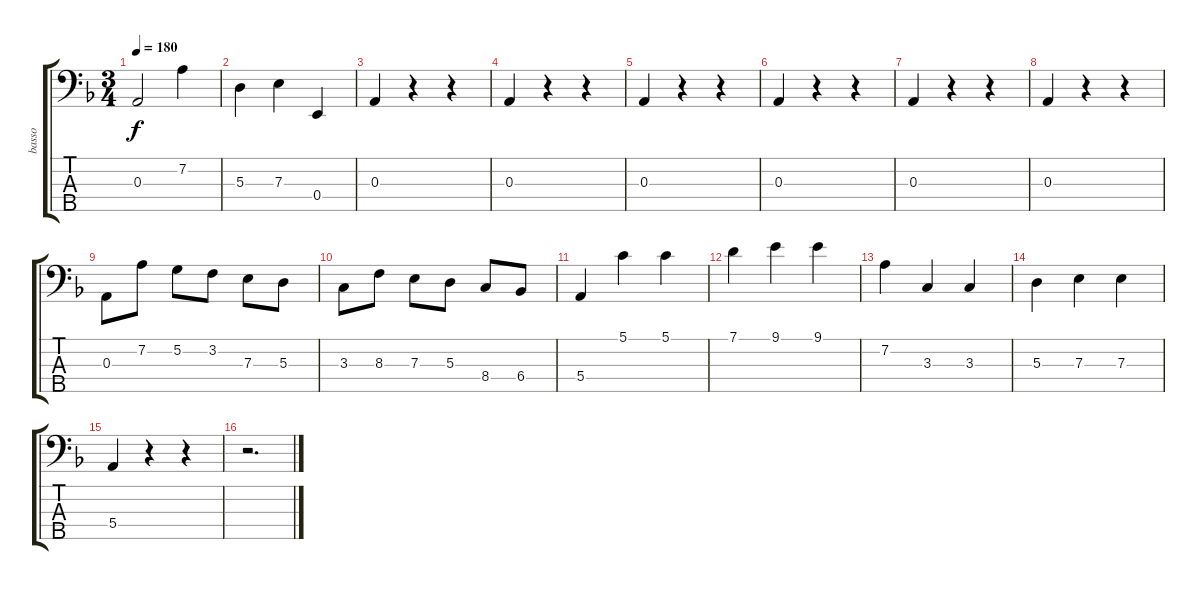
\track ("basso" "basso") {instrument electricbassfinger}
\staff {score tabs}
\tuning (G2 D2 A1 E1 B0) {hide}
\ts (3 4)
\tempo 180
\clef f4
\ks dminor
0.3.2{dy f} 7.2.4 |
5.3.4 7.3.4 0.4.4 |
0.3.4 r.4 r.4 |
0.3.4 r.4 r.4 |
0.3.4 r.4 r.4 |
0.3.4 r.4 r.4 |
0.3.4 r.4 r.4 |
0.3.4 r.4 r.4 |
0.3.8 7.2.8 5.2.8 3.2.8 7.3.8 5.3.8 |
3.3.8 8.3.8 7.3.8 5.3.8 8.4.8 6.4.8 |
5.4.4 5.1.4 5.1.4 |
7.1.4 9.1.4 9.1.4 |
7.2.4 3.3.4 3.3.4 |
5.3.4 7.3.4 7.3.4 |
5.4.4 r.4 r.4 |
r.2{d}
